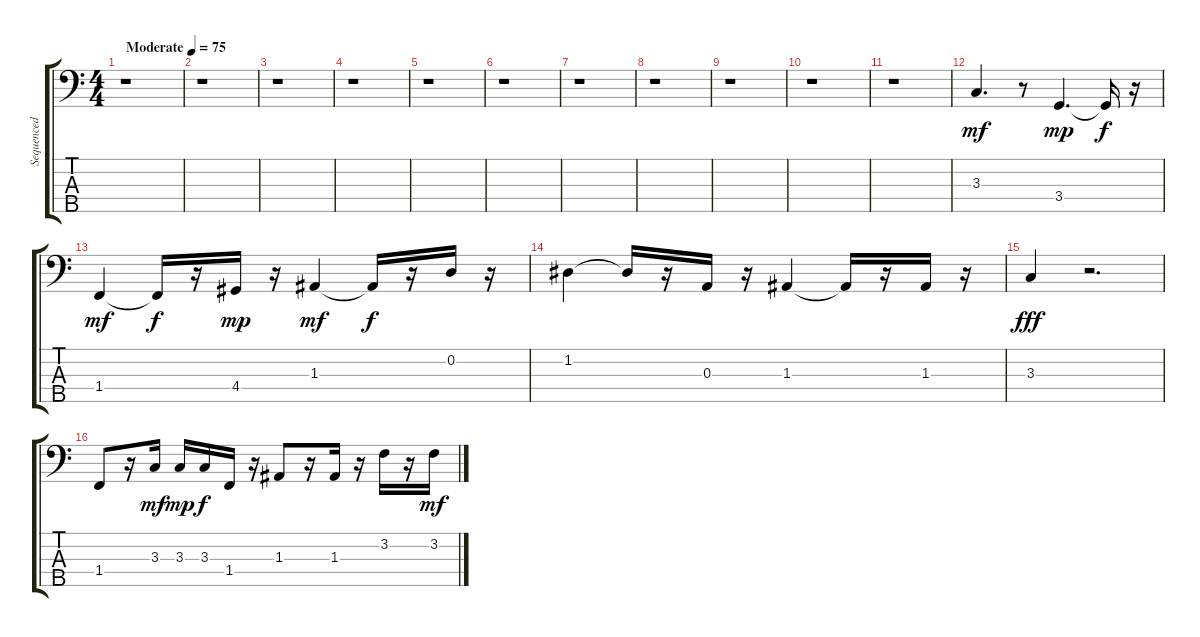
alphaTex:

\track ("Sequenced by" "Sequenced ") {instrument electricbassfinger}
\staff {score tabs}
\tuning (G2 D2 A1 E1 B0) {hide}
\ts (4 4)
\tempo (75 "Moderate")
\clef f4
\ks c
r.1{dy mf instrument electricbassfinger} |
r.1 |
r.1 |
r.1 |
r.1 |
r.1 |
r.1 |
r.1 |
r.1 |
r.1 |
r.1 |
3.3.4{d} r.8 3.4.4{d dy mp} 3.4{t}.16{dy f} r.16 |
1.4.4{dy mf} 1.4{t}.16{dy f} r.16 4.4.16{dy mp} r.16 1.3.4{dy mf} 1.3{t}.16{dy f} r.16 0.2.16 r.16 |
1.2.4 1.2{t}.16 r.16 0.3.16 r.16 1.3.4 1.3{t}.16 r.16 1.3.16 r.16 |
3.3.4{dy fff} r.2{d} |
1.4.8 r.16 3.3.16{dy mf} 3.3.16{dy mp} 3.3.16{dy f} 1.4.16 r.16 1.3.8 r.16 1.3.16 r.16 3.2.16 r.16 3.2.16{dy mf}
